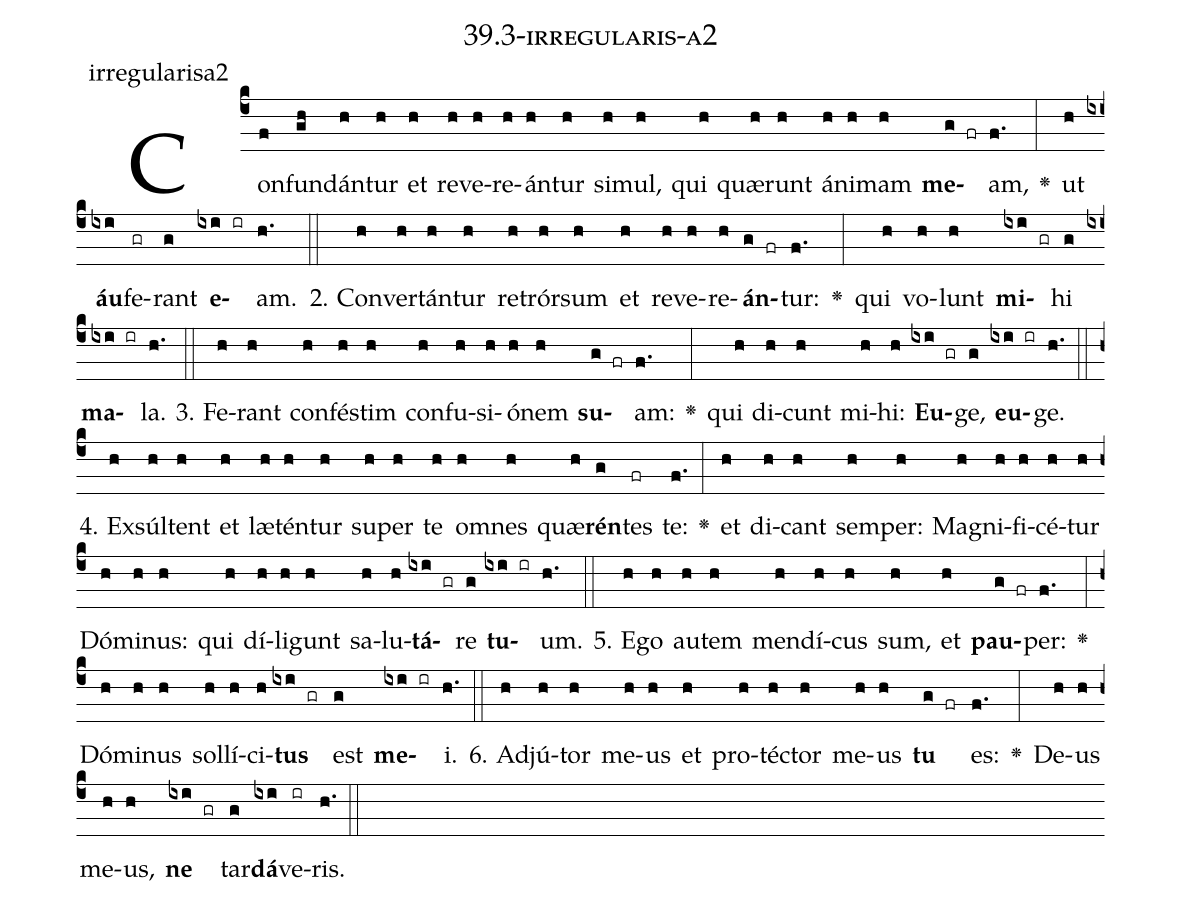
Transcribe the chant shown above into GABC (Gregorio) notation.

name: 39.3-irregularis-a2;
annotation: irregularisa2;
%%
(c4)Con(f)fun(gh)dán(h)tur(h) et(h) re(h)ve(h)re(h)án(h)tur(h) si(h)mul,(h) qui(h) quæ(h)runt(h) á(h)ni(h)mam(h) <b>me</b>(g fr)am,(f.) <v>\greheightstar</v>(:) ut(h) <b>áu</b>(ixi)fe(gr)rant(g) <b>e</b>(ixi ir)am.(h.) (::)
2. Con(h)ver(h)tán(h)tur(h) re(h)trór(h)sum(h) et(h) re(h)ve(h)re(h)<b>án</b>(g fr)tur:(f.) <v>\greheightstar</v>(:) qui(h) vo(h)lunt(h) <b>mi</b>(ixi gr)hi(g) <b>ma</b>(ixi ir)la.(h.) (::)
3. Fe(h)rant(h) con(h)fés(h)tim(h) con(h)fu(h)si(h)ó(h)nem(h) <b>su</b>(g fr)am:(f.) <v>\greheightstar</v>(:) qui(h) di(h)cunt(h) mi(h)hi:(h) <b>Eu</b>(ixi gr)ge,(g) <b>eu</b>(ixi ir)ge.(h.) (::)
4. Ex(h)súl(h)tent(h) et(h) læ(h)tén(h)tur(h) su(h)per(h) te(h) om(h)nes(h) quæ(h)<b>rén</b>(g)tes(fr) te:(f.) <v>\greheightstar</v>(:) et(h) di(h)cant(h) sem(h)per:(h) Ma(h)gni(h)fi(h)cé(h)tur(h) Dó(h)mi(h)nus:(h) qui(h) dí(h)li(h)gunt(h) sa(h)lu(h)<b>tá</b>(ixi gr)re(g) <b>tu</b>(ixi ir)um.(h.) (::)
5. E(h)go(h) au(h)tem(h) men(h)dí(h)cus(h) sum,(h) et(h) <b>pau</b>(g fr)per:(f.) <v>\greheightstar</v>(:) Dó(h)mi(h)nus(h) sol(h)lí(h)ci(h)<b>tus</b>(ixi gr) est(g) <b>me</b>(ixi ir)i.(h.) (::)
6. Ad(h)jú(h)tor(h) me(h)us(h) et(h) pro(h)téc(h)tor(h) me(h)us(h) <b>tu</b>(g fr) es:(f.) <v>\greheightstar</v>(:) De(h)us(h) me(h)us,(h) <b>ne</b>(ixi gr) tar(g)<b>dá</b>(ixi)ve(ir)ris.(h.) (::)
